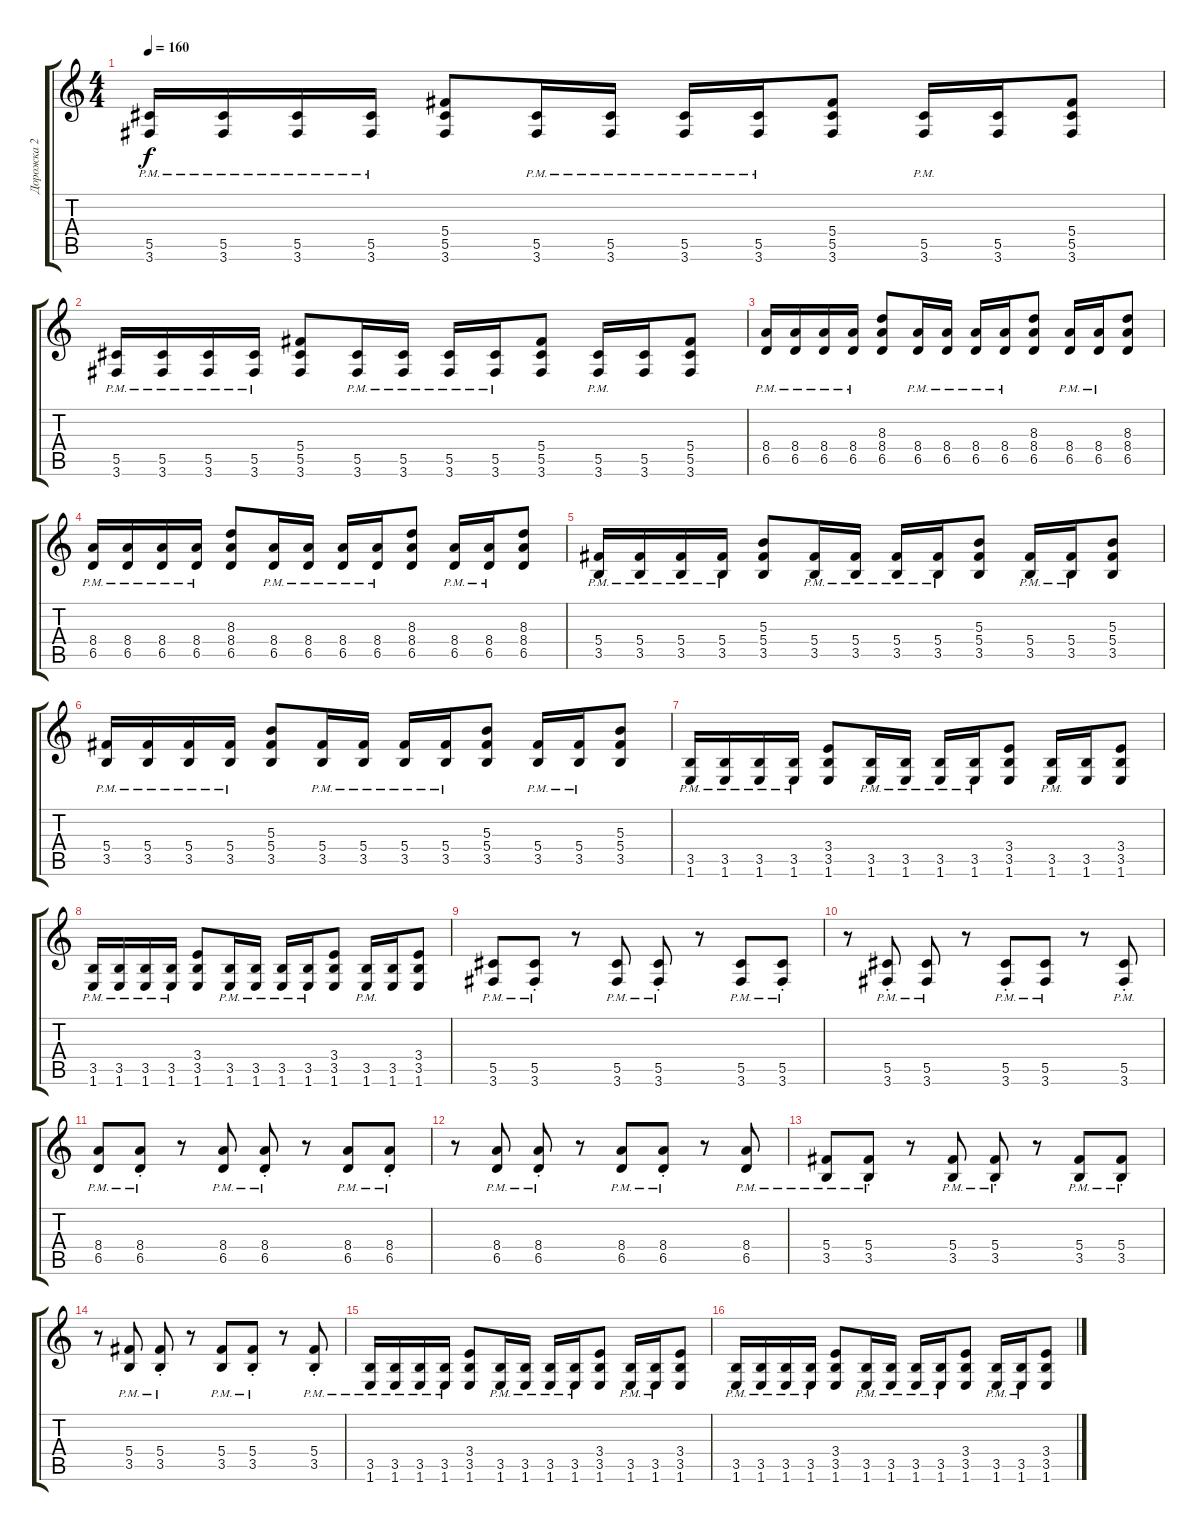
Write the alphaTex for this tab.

\track ("Дорожка 2" "Дорожка 2") {instrument distortionguitar}
\staff {score tabs}
\tuning (Eb4 Bb3 Gb3 Db3 Ab2 Eb2) {hide}
\ts (4 4)
\tempo 160
\clef g2
\ks c
(5.5{pm} 3.6).16{dy f} (5.5{pm} 3.6).16 (5.5{pm} 3.6).16 (5.5{pm} 3.6).16 (5.4 5.5 3.6).8 (5.5{pm} 3.6).16 (5.5{pm} 3.6).16 (5.5{pm} 3.6).16 (5.5{pm} 3.6).16 (5.4 5.5 3.6).8 (5.5{pm} 3.6).16 (5.5 3.6).16 (5.4 5.5 3.6).8 |
(5.5{pm} 3.6).16 (5.5{pm} 3.6).16 (5.5{pm} 3.6).16 (5.5{pm} 3.6).16 (5.4 5.5 3.6).8 (5.5{pm} 3.6).16 (5.5{pm} 3.6).16 (5.5{pm} 3.6).16 (5.5{pm} 3.6).16 (5.4 5.5 3.6).8 (5.5{pm} 3.6).16 (5.5 3.6).16 (5.4 5.5 3.6).8 |
(8.4{pm} 6.5{pm}).16 (8.4{pm} 6.5{pm}).16 (8.4{pm} 6.5{pm}).16 (8.4{pm} 6.5{pm}).16 (8.3 8.4 6.5).8 (8.4{pm} 6.5{pm}).16 (8.4{pm} 6.5{pm}).16 (8.4{pm} 6.5{pm}).16 (8.4{pm} 6.5{pm}).16 (8.3 8.4 6.5).8 (8.4{pm} 6.5{pm}).16 (8.4{pm} 6.5).16 (8.3 8.4 6.5).8 |
(8.4{pm} 6.5{pm}).16 (8.4{pm} 6.5{pm}).16 (8.4{pm} 6.5{pm}).16 (8.4{pm} 6.5{pm}).16 (8.3 8.4 6.5).8 (8.4{pm} 6.5{pm}).16 (8.4{pm} 6.5{pm}).16 (8.4{pm} 6.5{pm}).16 (8.4{pm} 6.5{pm}).16 (8.3 8.4 6.5).8 (8.4{pm} 6.5{pm}).16 (8.4{pm} 6.5).16 (8.3 8.4 6.5).8 |
(5.4{pm} 3.5{pm}).16 (5.4{pm} 3.5{pm}).16 (5.4{pm} 3.5{pm}).16 (5.4{pm} 3.5{pm}).16 (5.3 5.4 3.5).8 (5.4{pm} 3.5{pm}).16 (5.4{pm} 3.5{pm}).16 (5.4{pm} 3.5{pm}).16 (5.4{pm} 3.5{pm}).16 (5.3 5.4 3.5).8 (5.4{pm} 3.5{pm}).16 (5.4{pm} 3.5).16 (5.3 5.4 3.5).8 |
(5.4{pm} 3.5{pm}).16 (5.4{pm} 3.5{pm}).16 (5.4{pm} 3.5{pm}).16 (5.4{pm} 3.5{pm}).16 (5.3 5.4 3.5).8 (5.4{pm} 3.5{pm}).16 (5.4{pm} 3.5{pm}).16 (5.4{pm} 3.5{pm}).16 (5.4{pm} 3.5{pm}).16 (5.3 5.4 3.5).8 (5.4{pm} 3.5{pm}).16 (5.4{pm} 3.5).16 (5.3 5.4 3.5).8 |
(3.5{pm} 1.6).16 (3.5{pm} 1.6).16 (3.5{pm} 1.6).16 (3.5{pm} 1.6).16 (3.4 3.5 1.6).8 (3.5{pm} 1.6).16 (3.5{pm} 1.6).16 (3.5{pm} 1.6).16 (3.5{pm} 1.6).16 (3.4 3.5 1.6).8 (3.5{pm} 1.6).16 (3.5 1.6).16 (3.4 3.5 1.6).8 |
(3.5{pm} 1.6).16 (3.5{pm} 1.6).16 (3.5{pm} 1.6).16 (3.5{pm} 1.6).16 (3.4 3.5 1.6).8 (3.5{pm} 1.6).16 (3.5{pm} 1.6).16 (3.5{pm} 1.6).16 (3.5{pm} 1.6).16 (3.4 3.5 1.6).8 (3.5{pm} 1.6).16 (3.5 1.6).16 (3.4 3.5 1.6).8 |
(5.5{pm} 3.6{pm}).8 (5.5{pm} 3.6{pm st}).8 r.8 (5.5{pm} 3.6{pm}).8 (5.5{pm st} 3.6{pm}).8 r.8 (5.5{pm} 3.6{pm}).8 (5.5{pm} 3.6{pm st}).8 |
r.8 (5.5{pm} 3.6{pm st}).8 (5.5{pm} 3.6{pm}).8 r.8 (5.5{pm st} 3.6{pm}).8 (5.5{pm} 3.6{pm}).8 r.8 (5.5{pm} 3.6{pm st}).8 |
(8.4{pm} 6.5{pm}).8 (8.4{pm} 6.5{pm st}).8 r.8 (8.4{pm} 6.5{pm}).8 (8.4{pm} 6.5{pm st}).8 r.8 (8.4{pm} 6.5{pm}).8 (8.4{pm} 6.5{pm st}).8 |
r.8 (8.4{pm} 6.5{pm}).8 (8.4{pm} 6.5{pm st}).8 r.8 (8.4{pm} 6.5{pm}).8 (8.4{pm} 6.5{pm st}).8 r.8 (8.4{pm} 6.5{pm}).8 |
(5.4{pm} 3.5{pm}).8 (5.4{pm} 3.5{pm st}).8 r.8 (5.4{pm} 3.5{pm}).8 (5.4{pm} 3.5{pm st}).8 r.8 (5.4{pm} 3.5{pm}).8 (5.4{pm} 3.5{pm st}).8 |
r.8 (5.4{pm} 3.5{pm}).8 (5.4{pm} 3.5{pm st}).8 r.8 (5.4{pm} 3.5{pm}).8 (5.4{pm} 3.5{pm st}).8 r.8 (5.4{pm} 3.5{pm st}).8 |
(3.5{pm} 1.6{pm}).16 (3.5{pm} 1.6{pm}).16 (3.5{pm} 1.6{pm}).16 (3.5{pm} 1.6{pm}).16 (3.4 3.5 1.6).8 (3.5{pm} 1.6{pm}).16 (3.5{pm} 1.6{pm}).16 (3.5{pm} 1.6{pm}).16 (3.5{pm} 1.6{pm}).16 (3.4 3.5 1.6).8 (3.5{pm} 1.6{pm}).16 (3.5{pm} 1.6{pm}).16 (3.4 3.5 1.6).8 |
(3.5{pm} 1.6{pm}).16 (3.5{pm} 1.6{pm}).16 (3.5{pm} 1.6{pm}).16 (3.5{pm} 1.6{pm}).16 (3.4 3.5 1.6).8 (3.5{pm} 1.6{pm}).16 (3.5{pm} 1.6{pm}).16 (3.5{pm} 1.6{pm}).16 (3.5{pm} 1.6{pm}).16 (3.4 3.5 1.6).8 (3.5{pm} 1.6{pm}).16 (3.5{pm} 1.6{pm}).16 (3.4 3.5 1.6).8
